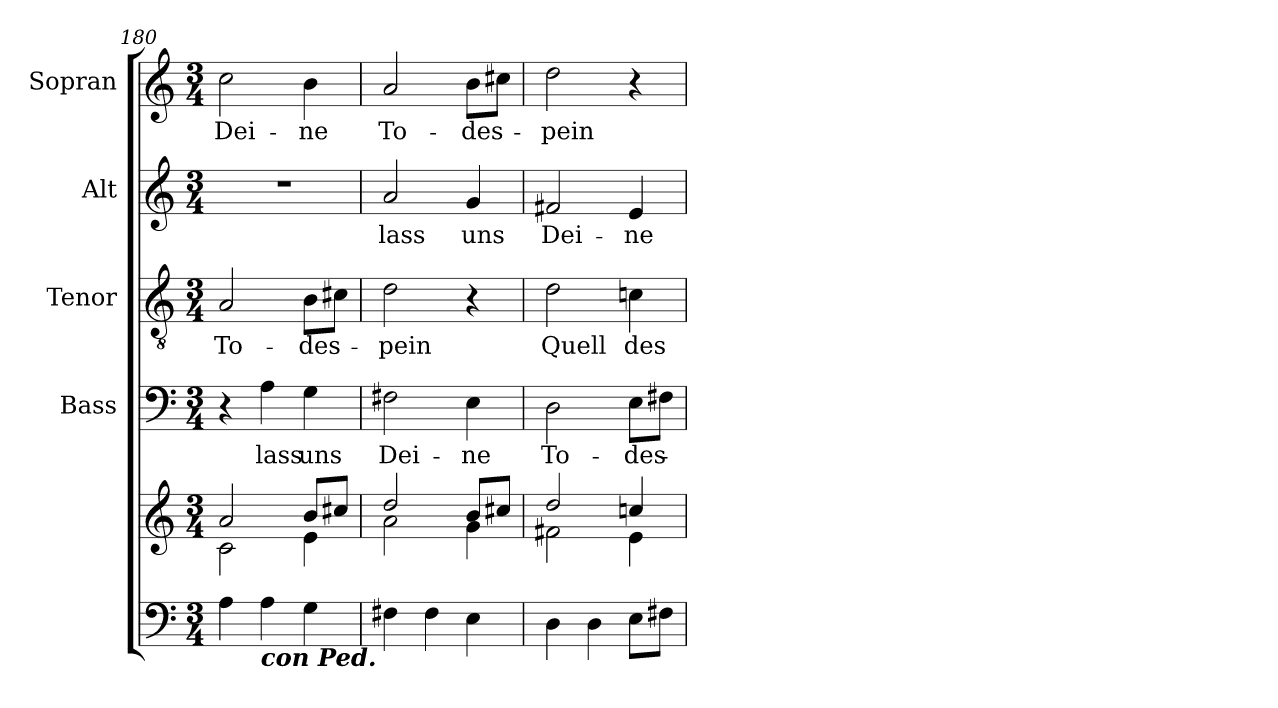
**kern	**kern	**kern	**text	**kern	**text	**kern	**text	**kern	**text
*part5	*part5	*part4	*part4	*part3	*part3	*part2	*part2	*part1	*part1
*staff6	*staff5	*staff4	*staff4	*staff3	*staff3	*staff2	*staff2	*staff1	*staff1
*	*	*I"Bass	*	*I"Tenor	*	*I"Alt	*	*I"Sopran	*
*	*	*I'B.	*	*I'T.	*	*I'A.	*	*I'S.	*
*clefF4	*clefG2	*clefF4	*	*clefGv2	*	*clefG2	*	*clefG2	*
*k[]	*k[]	*k[]	*	*k[]	*	*k[]	*	*k[]	*
*C:	*C:	*C:	*	*C:	*	*C:	*	*C:	*
*M3/4	*M3/4	*M3/4	*	*M3/4	*	*M3/4	*	*M3/4	*
=180	=180	=180	=180	=180	=180	=180	=180	=180	=180
*	*^	*	*	*	*	*	*	*	*
!	!	!	!	!	!	!LO:LY:b	!	!	!	!LO:LY:b
4A\	2a/	2c\	4r	.	2A/	To-	2.r	.	2cc\	Dei-
!LO:TX:b:Bi:t=con Ped.	!	!	!	!	!	!	!	!	!	!
!	!	!	!	!LO:LY:b	!	!	!	!	!	!
4A\	.	.	4A\	lass	.	.	.	.	.	.
!	!	!	!	!LO:LY:b	!	!LO:LY:b	!	!	!	!LO:LY:b
4G\	8b/L	4e\	4G\	uns	8B\L	-des-	.	.	4b\	-ne
.	8cc#X/J	.	.	.	8c#X\J	.	.	.	.	.
=181	=181	=181	=181	=181	=181	=181	=181	=181	=181	=181
!	!	!	!	!LO:LY:b	!	!LO:LY:b	!	!LO:LY:b	!	!LO:LY:b
4F#X\	2dd/	2a\	2F#X\	Dei-	2d\	-pein	2a/	lass	2a/	To-
4F#\	.	.	.	.	.	.	.	.	.	.
!	!	!	!	!LO:LY:b	!	!	!	!LO:LY:b	!	!LO:LY:b
4E\	8b/L	4g\	4E\	-ne	4r	.	4g/	uns	8b\L	-des-
.	8cc#X/J	.	.	.	.	.	.	.	8cc#X\J	.
=182	=182	=182	=182	=182	=182	=182	=182	=182	=182	=182
!	!	!	!	!LO:LY:b	!	!LO:LY:b	!	!LO:LY:b	!	!LO:LY:b
4D\	2dd/	2f#X\	2D\	To-	2d\	Quell	2f#X/	Dei-	2dd\	-pein
4D\	.	.	.	.	.	.	.	.	.	.
!	!	!	!	!LO:LY:b	!	!LO:LY:b	!	!LO:LY:b	!	!
8E\L	4ccn/	4e\	8E\L	-des-	4cn\	des	4e/	-ne	4r	.
8F#X\J	.	.	8F#X\J	.	.	.	.	.	.	.
*	*v	*v	*	*	*	*	*	*	*	*
=	=	=	=	=	=	=	=	=	=
*-	*-	*-	*-	*-	*-	*-	*-	*-	*-
